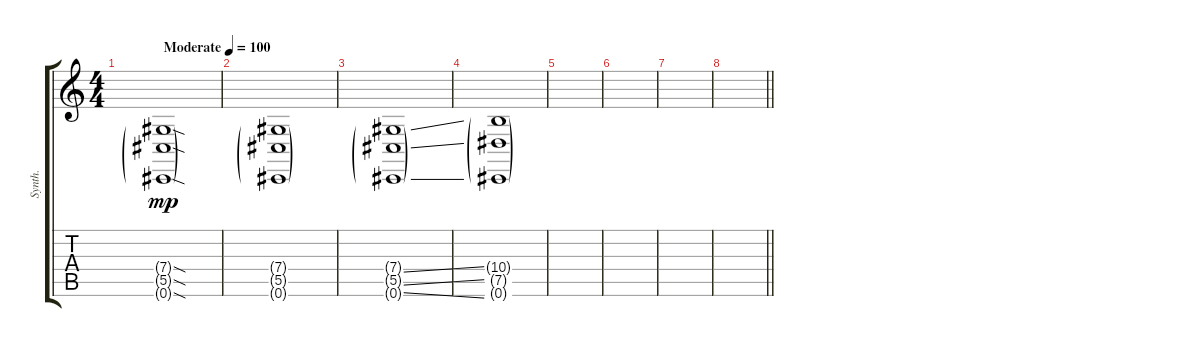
\track ("Synth." "Synth.") {instrument lead2sawtooth}
\staff {score tabs}
\tuning (Eb4 Bb3 Gb3 Db3 Ab2 Db2) {hide}
\ts (4 4)
\tempo (100 "Moderate")
\clef g2
\ks c
(7.4{sod g} 5.5{sod g} 0.6{sod g}).1{dy mp instrument lead2sawtooth} |
(7.4{g} 5.5{g} 0.6{g}).1 |
(7.4{ss g} 5.5{ss g} 0.6{ss g}).1 |
(10.4{g} 7.5{g} 0.6{g}).1 |
|
|
|
\barLineRight lightlight
